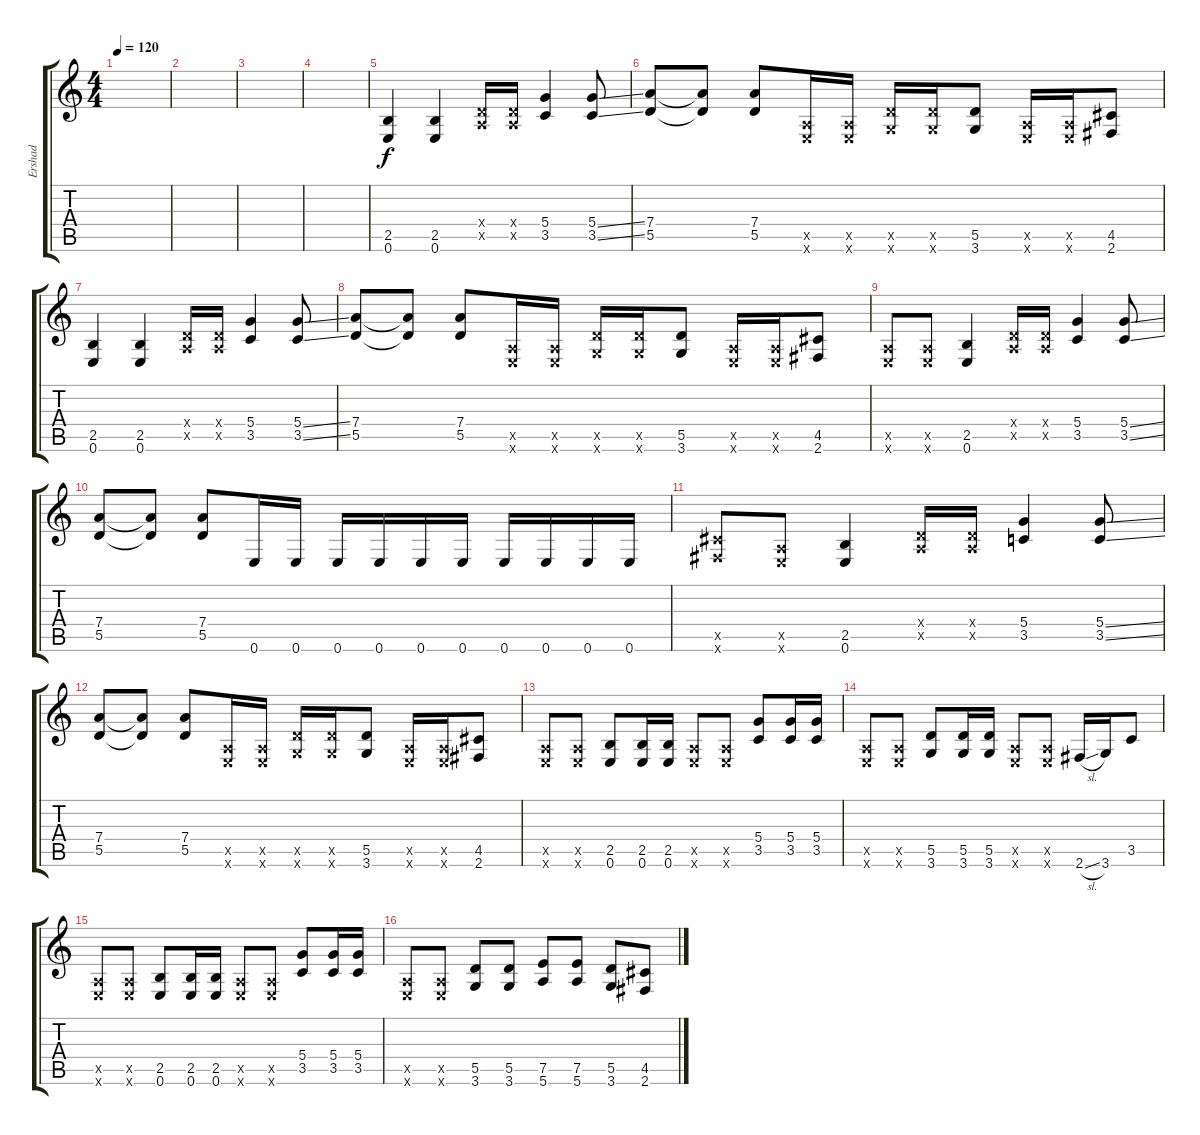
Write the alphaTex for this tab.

\track ("Ershad" "Ershad") {instrument overdrivenguitar}
\staff {score tabs}
\tuning (E4 B3 G3 D3 A2 E2) {hide}
\ts (4 4)
\tempo 120
\clef g2
\ks c
|
|
|
|
(2.5 0.6).4 (2.5 0.6).4 (0.4{x} 0.5{x}).16 (0.4{x} 0.5{x}).16 (5.4 3.5).4 (5.4{ss} 3.5{ss}).8 |
(7.4 5.5).8 (7.4{t} 5.5{t}).8 (7.4 5.5).8 (0.5{x} 0.6{x}).16 (0.5{x} 0.6{x}).16 (5.5{x} 3.6{x}).16 (5.5{x} 3.6{x}).16 (5.5 3.6).8 (0.5{x} 0.6{x}).16 (0.5{x} 0.6{x}).16 (4.5 2.6).8 |
(2.5 0.6).4 (2.5 0.6).4 (0.4{x} 0.5{x}).16 (0.4{x} 0.5{x}).16 (5.4 3.5).4 (5.4{ss} 3.5{ss}).8 |
(7.4 5.5).8 (7.4{t} 5.5{t}).8 (7.4 5.5).8 (0.5{x} 0.6{x}).16 (0.5{x} 0.6{x}).16 (5.5{x} 3.6{x}).16 (5.5{x} 3.6{x}).16 (5.5 3.6).8 (0.5{x} 0.6{x}).16 (0.5{x} 0.6{x}).16 (4.5 2.6).8 |
(0.5{x} 0.6{x}).8 (0.5{x} 0.6{x}).8 (2.5 0.6).4 (0.4{x} 0.5{x}).16 (0.4{x} 0.5{x}).16 (5.4 3.5).4 (5.4{ss} 3.5{ss}).8 |
(7.4 5.5).8 (7.4{t} 5.5{t}).8 (7.4 5.5).8 0.6.16 0.6.16 0.6.16 0.6.16 0.6.16 0.6.16 0.6.16 0.6.16 0.6.16 0.6.16 |
(4.5{x} 2.6{x}).8 (0.5{x} 0.6{x}).8 (2.5 0.6).4 (0.4{x} 0.5{x}).16 (0.4{x} 0.5{x}).16 (5.4 3.5).4 (5.4{ss} 3.5{ss}).8 |
(7.4 5.5).8 (7.4{t} 5.5{t}).8 (7.4 5.5).8 (0.5{x} 0.6{x}).16 (0.5{x} 0.6{x}).16 (5.5{x} 3.6{x}).16 (5.5{x} 3.6{x}).16 (5.5 3.6).8 (0.5{x} 0.6{x}).16 (0.5{x} 0.6{x}).16 (4.5 2.6).8 |
(0.5{x} 0.6{x}).8 (0.5{x} 0.6{x}).8 (2.5 0.6).8 (2.5 0.6).16 (2.5 0.6).16 (0.5{x} 0.6{x}).8 (0.5{x} 0.6{x}).8 (5.4 3.5).8 (5.4 3.5).16 (5.4 3.5).16 |
(0.5{x} 0.6{x}).8 (0.5{x} 0.6{x}).8 (5.5 3.6).8 (5.5 3.6).16 (5.5 3.6).16 (0.5{x} 0.6{x}).8 (0.5{x} 0.6{x}).8 2.6{sl}.16 3.6.16 3.5.8 |
(0.5{x} 0.6{x}).8 (0.5{x} 0.6{x}).8 (2.5 0.6).8 (2.5 0.6).16 (2.5 0.6).16 (0.5{x} 0.6{x}).8 (0.5{x} 0.6{x}).8 (5.4 3.5).8 (5.4 3.5).16 (5.4 3.5).16 |
(0.5{x} 0.6{x}).8 (0.5{x} 0.6{x}).8 (5.5 3.6).8 (5.5 3.6).8 (7.5 5.6).8 (7.5 5.6).8 (5.5 3.6).8 (4.5 2.6).8
